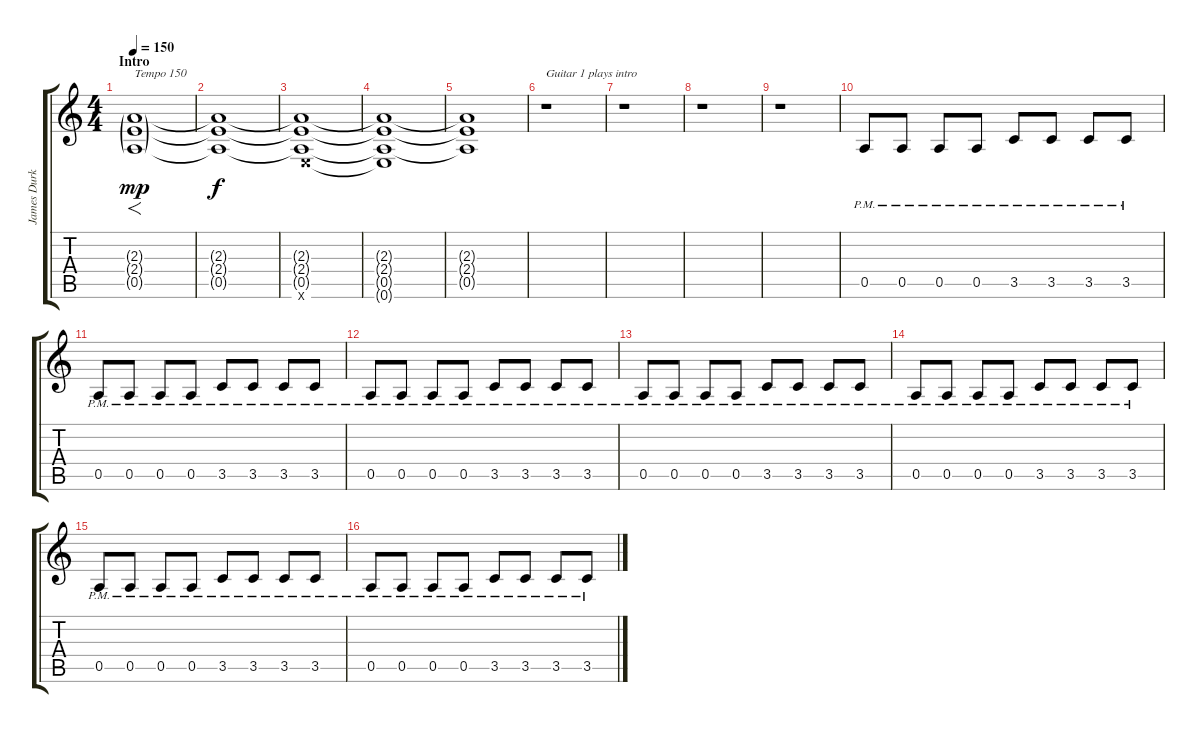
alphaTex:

\track ("James Durkin (Guitar)" "James Durk") {instrument overdrivenguitar}
\staff {score tabs}
\tuning (E4 B3 G3 D3 A2 E2) {hide}
\ts (4 4)
\section ("" "Intro")
\tempo 150
\clef g2
\ks c
(2.3{g} 2.4{g} 0.5{g}).1{f txt "Tempo 150" dy mp instrument overdrivenguitar} |
(2.3{t} 2.4{t} 0.5{t}).1{dy f} |
(2.3{t} 2.4{t} 0.5{t} 0.6{x}).1 |
(2.3{t} 2.4{t} 0.5{t} 0.6{t}).1 |
(2.3{t} 2.4{t} 0.5{t}).1 |
r.1{txt "Guitar 1 plays intro"} |
r.1 |
r.1 |
r.1 |
0.5{pm}.8 0.5{pm}.8 0.5{pm}.8 0.5{pm}.8 3.5{pm}.8 3.5{pm}.8 3.5{pm}.8 3.5{pm}.8 |
0.5{pm}.8 0.5{pm}.8 0.5{pm}.8 0.5{pm}.8 3.5{pm}.8 3.5{pm}.8 3.5{pm}.8 3.5{pm}.8 |
0.5{pm}.8 0.5{pm}.8 0.5{pm}.8 0.5{pm}.8 3.5{pm}.8 3.5{pm}.8 3.5{pm}.8 3.5{pm}.8 |
0.5{pm}.8 0.5{pm}.8 0.5{pm}.8 0.5{pm}.8 3.5{pm}.8 3.5{pm}.8 3.5{pm}.8 3.5{pm}.8 |
0.5{pm}.8 0.5{pm}.8 0.5{pm}.8 0.5{pm}.8 3.5{pm}.8 3.5{pm}.8 3.5{pm}.8 3.5{pm}.8 |
0.5{pm}.8 0.5{pm}.8 0.5{pm}.8 0.5{pm}.8 3.5{pm}.8 3.5{pm}.8 3.5{pm}.8 3.5{pm}.8 |
0.5{pm}.8 0.5{pm}.8 0.5{pm}.8 0.5{pm}.8 3.5{pm}.8 3.5{pm}.8 3.5{pm}.8 3.5{pm}.8
